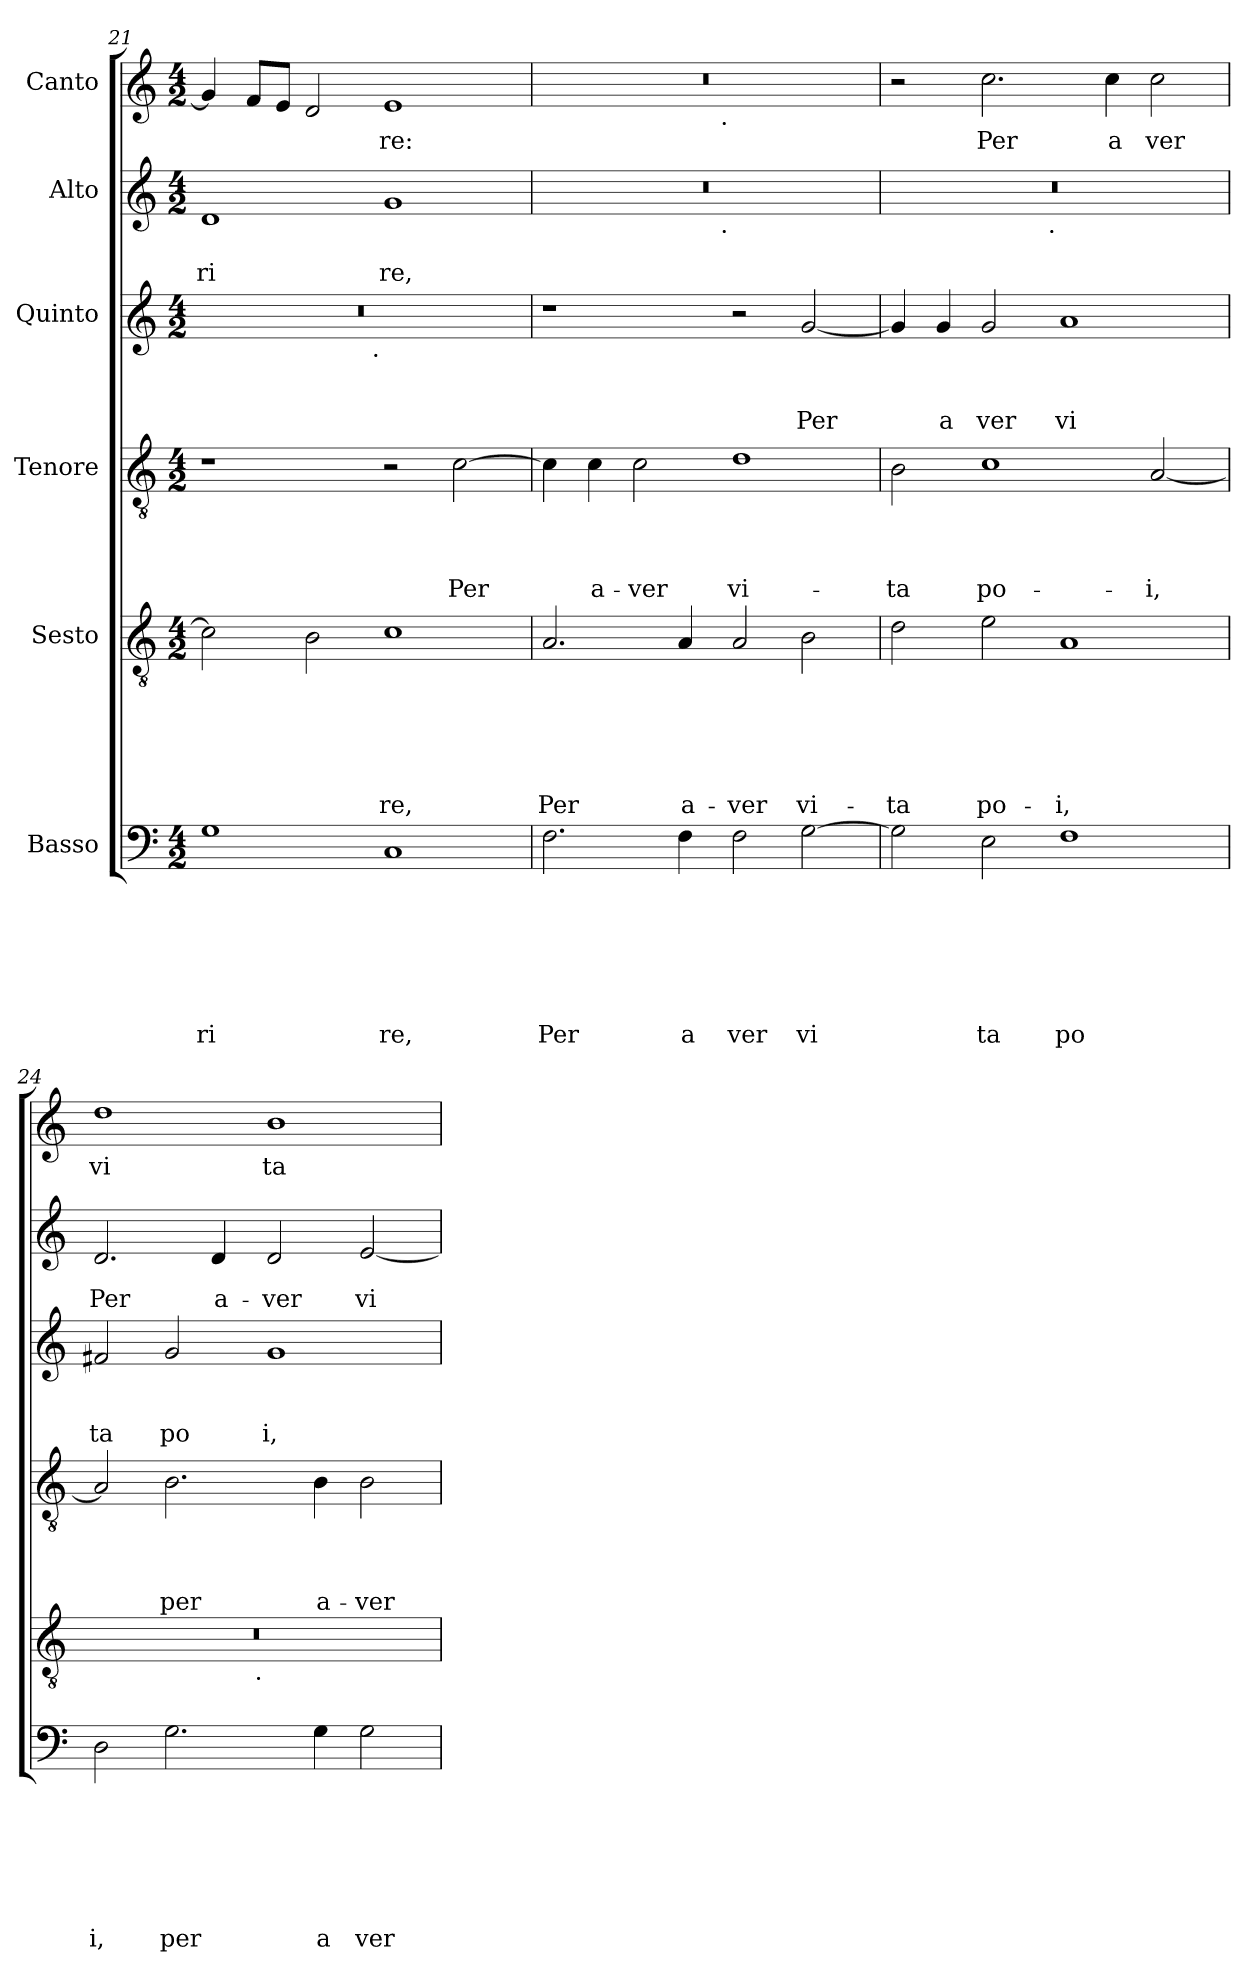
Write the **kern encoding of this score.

**kern	**text	**text	**text	**text	**text	**text	**text	**kern	**text	**text	**text	**text	**text	**text	**kern	**text	**text	**text	**text	**kern	**text	**text	**text	**kern	**text	**text	**kern	**text
*part6	*part6	*part6	*part6	*part6	*part6	*part6	*part6	*part5	*part5	*part5	*part5	*part5	*part5	*part5	*part4	*part4	*part4	*part4	*part4	*part3	*part3	*part3	*part3	*part2	*part2	*part2	*part1	*part1
*staff6	*staff6	*staff6	*staff6	*staff6	*staff6	*staff6	*staff6	*staff5	*staff5	*staff5	*staff5	*staff5	*staff5	*staff5	*staff4	*staff4	*staff4	*staff4	*staff4	*staff3	*staff3	*staff3	*staff3	*staff2	*staff2	*staff2	*staff1	*staff1
*I"Basso	*	*	*	*	*	*	*	*I"Sesto	*	*	*	*	*	*	*I"Tenore	*	*	*	*	*I"Quinto	*	*	*	*I"Alto	*	*	*I"Canto	*
*clefF4	*	*	*	*	*	*	*	*clefGv2	*	*	*	*	*	*	*clefGv2	*	*	*	*	*clefG2	*	*	*	*clefG2	*	*	*clefG2	*
*k[]	*	*	*	*	*	*	*	*k[]	*	*	*	*	*	*	*k[]	*	*	*	*	*k[]	*	*	*	*k[]	*	*	*k[]	*
*C:	*	*	*	*	*	*	*	*C:	*	*	*	*	*	*	*C:	*	*	*	*	*C:	*	*	*	*C:	*	*	*C:	*
*M4/2	*	*	*	*	*	*	*	*M4/2	*	*	*	*	*	*	*M4/2	*	*	*	*	*M4/2	*	*	*	*M4/2	*	*	*M4/2	*
=21	=21	=21	=21	=21	=21	=21	=21	=21	=21	=21	=21	=21	=21	=21	=21	=21	=21	=21	=21	=21	=21	=21	=21	=21	=21	=21	=21	=21
!	!	!	!	!	!	!	!LO:LY:b	!	!	!	!	!	!	!	!	!	!	!	!	!	!	!	!	!	!	!LO:LY:b	!	!
*	*	*	*	*	*	*	*	*	*	*	*	*	*	*	*	*	*	*	*	*^	*	*	*	*	*	*	*	*
1G	.	.	.	.	.	.	ri	2c\]	.	.	.	.	.	.	1r	.	.	.	.	0r	2ryy	.	.	.	1d	.	ri	4g/]	.
.	.	.	.	.	.	.	.	.	.	.	.	.	.	.	.	.	.	.	.	.	.	.	.	.	.	.	.	8f/L	.
.	.	.	.	.	.	.	.	.	.	.	.	.	.	.	.	.	.	.	.	.	.	.	.	.	.	.	.	8e/J	.
.	.	.	.	.	.	.	.	2B\	.	.	.	.	.	.	.	.	.	.	.	.	4...ryy	.	.	.	.	.	.	2d/	.
!	!	!	!	!	!	!	!	!	!	!	!	!	!	!	!	!	!	!	!	!	!LO:TX:b:t=.	!	!	!	!	!	!	!	!
.	.	.	.	.	.	.	.	.	.	.	.	.	.	.	.	.	.	.	.	.	1ryy	.	.	.	.	.	.	.	.
!	!	!	!	!	!	!	!LO:LY:b	!	!	!	!	!	!	!LO:LY:b	!	!	!	!	!	!	!	!	!	!	!	!	!LO:LY:b	!	!LO:LY:b
1C	.	.	.	.	.	.	re,	1c	.	.	.	.	.	re,	2r	.	.	.	.	.	.	.	.	.	1g	.	re,	1e	re:
!	!	!	!	!	!	!	!	!	!	!	!	!	!	!	!	!	!	!	!LO:LY:b	!	!	!	!	!	!	!	!	!	!
.	.	.	.	.	.	.	.	.	.	.	.	.	.	.	[<2c\	.	.	.	Per	.	.	.	.	.	.	.	.	.	.
.	.	.	.	.	.	.	.	.	.	.	.	.	.	.	.	.	.	.	.	.	32ryy	.	.	.	.	.	.	.	.
!!LO:PB:g=z
=22	=22	=22	=22	=22	=22	=22	=22	=22	=22	=22	=22	=22	=22	=22	=22	=22	=22	=22	=22	=22	=22	=22	=22	=22	=22	=22	=22	=22	=22
!	!	!	!	!	!	!	!LO:LY:b	!	!	!	!	!	!	!LO:LY:b	!	!	!	!	!	!	!	!	!	!	!	!	!	!	!
*	*	*	*	*	*	*	*	*	*	*	*	*	*	*	*	*	*	*	*	*v	*v	*	*	*	*^	*	*	*^	*
2.F\	.	.	.	.	.	.	Per	2.A/	.	.	.	.	.	Per	4c\]	.	.	.	.	1r	.	.	.	0r	2ryy	.	.	0r	2ryy	.
!	!	!	!	!	!	!	!	!	!	!	!	!	!	!	!	!	!	!	!LO:LY:b	!	!	!	!	!	!	!	!	!	!	!
.	.	.	.	.	.	.	.	.	.	.	.	.	.	.	4c\	.	.	.	a-	.	.	.	.	.	.	.	.	.	.	.
!	!	!	!	!	!	!	!	!	!	!	!	!	!	!	!	!	!	!	!LO:LY:b	!	!	!	!	!	!	!	!	!	!	!
.	.	.	.	.	.	.	.	.	.	.	.	.	.	.	2c\	.	.	.	-ver	.	.	.	.	.	4...ryy	.	.	.	4...ryy	.
!	!	!	!	!	!	!	!LO:LY:b	!	!	!	!	!	!	!LO:LY:b	!	!	!	!	!	!	!	!	!	!	!	!	!	!	!	!
4F\	.	.	.	.	.	.	a	4A/	.	.	.	.	.	a-	.	.	.	.	.	.	.	.	.	.	.	.	.	.	.	.
!	!	!	!	!	!	!	!	!	!	!	!	!	!	!	!	!	!	!	!	!	!	!	!	!	!	!	!	!	!LO:TX:b:t=.	!
!	!	!	!	!	!	!	!	!	!	!	!	!	!	!	!	!	!	!	!	!	!	!	!	!	!LO:TX:b:t=.	!	!	!	!	!
.	.	.	.	.	.	.	.	.	.	.	.	.	.	.	.	.	.	.	.	.	.	.	.	.	1ryy	.	.	.	1ryy	.
!	!	!	!	!	!	!	!LO:LY:b	!	!	!	!	!	!	!LO:LY:b	!	!	!	!	!LO:LY:b	!	!	!	!	!	!	!	!	!	!	!
2F\	.	.	.	.	.	.	ver	2A/	.	.	.	.	.	-ver	1d	.	.	.	vi-	2r	.	.	.	.	.	.	.	.	.	.
!	!	!	!	!	!	!	!LO:LY:b	!	!	!	!	!	!	!LO:LY:b	!	!	!	!	!	!	!	!	!LO:LY:b	!	!	!	!	!	!	!
[>2G\	.	.	.	.	.	.	vi	2B\	.	.	.	.	.	vi-	.	.	.	.	.	[<2g/	.	.	Per	.	.	.	.	.	.	.
.	.	.	.	.	.	.	.	.	.	.	.	.	.	.	.	.	.	.	.	.	.	.	.	.	32ryy	.	.	.	32ryy	.
=23	=23	=23	=23	=23	=23	=23	=23	=23	=23	=23	=23	=23	=23	=23	=23	=23	=23	=23	=23	=23	=23	=23	=23	=23	=23	=23	=23	=23	=23	=23
!	!	!	!	!	!	!	!	!	!	!	!	!	!	!LO:LY:b	!	!	!	!	!LO:LY:b	!	!	!	!	!	!	!	!	!	!	!
*	*	*	*	*	*	*	*	*	*	*	*	*	*	*	*	*	*	*	*	*	*	*	*	*	*	*	*	*v	*v	*
2G\]	.	.	.	.	.	.	.	2d\	.	.	.	.	.	-ta	2B\	.	.	.	-ta	4g/]	.	.	.	0r	2ryy	.	.	2r	.
!	!	!	!	!	!	!	!	!	!	!	!	!	!	!	!	!	!	!	!	!	!	!	!LO:LY:b	!	!	!	!	!	!
.	.	.	.	.	.	.	.	.	.	.	.	.	.	.	.	.	.	.	.	4g/	.	.	a	.	.	.	.	.	.
!	!	!	!	!	!	!	!LO:LY:b	!	!	!	!	!	!	!LO:LY:b	!	!	!	!	!LO:LY:b	!	!	!	!LO:LY:b	!	!	!	!	!	!LO:LY:b
2E\	.	.	.	.	.	.	ta	2e\	.	.	.	.	.	po-	1c	.	.	.	po-	2g/	.	.	ver	.	4...ryy	.	.	2.cc\	Per
!	!	!	!	!	!	!	!	!	!	!	!	!	!	!	!	!	!	!	!	!	!	!	!	!	!LO:TX:b:t=.	!	!	!	!
.	.	.	.	.	.	.	.	.	.	.	.	.	.	.	.	.	.	.	.	.	.	.	.	.	1ryy	.	.	.	.
!	!	!	!	!	!	!	!LO:LY:b	!	!	!	!	!	!	!LO:LY:b	!	!	!	!	!	!	!	!	!LO:LY:b	!	!	!	!	!	!
1F	.	.	.	.	.	.	po	1A	.	.	.	.	.	-i,	.	.	.	.	.	1a	.	.	vi	.	.	.	.	.	.
!	!	!	!	!	!	!	!	!	!	!	!	!	!	!	!	!	!	!	!	!	!	!	!	!	!	!	!	!	!LO:LY:b
.	.	.	.	.	.	.	.	.	.	.	.	.	.	.	.	.	.	.	.	.	.	.	.	.	.	.	.	4cc\	a
!	!	!	!	!	!	!	!	!	!	!	!	!	!	!	!	!	!	!	!LO:LY:b	!	!	!	!	!	!	!	!	!	!LO:LY:b
.	.	.	.	.	.	.	.	.	.	.	.	.	.	.	[<2A/	.	.	.	-i,	.	.	.	.	.	.	.	.	2cc\	ver
.	.	.	.	.	.	.	.	.	.	.	.	.	.	.	.	.	.	.	.	.	.	.	.	.	32ryy	.	.	.	.
=24	=24	=24	=24	=24	=24	=24	=24	=24	=24	=24	=24	=24	=24	=24	=24	=24	=24	=24	=24	=24	=24	=24	=24	=24	=24	=24	=24	=24	=24
!	!	!	!	!	!	!	!LO:LY:b	!	!	!	!	!	!	!	!	!	!	!	!	!	!	!	!LO:LY:b	!	!	!	!LO:LY:b	!	!LO:LY:b
*	*	*	*	*	*	*	*	*^	*	*	*	*	*	*	*	*	*	*	*	*	*	*	*	*v	*v	*	*	*	*
2D\	.	.	.	.	.	.	i,	0r	2ryy	.	.	.	.	.	.	2A/]	.	.	.	.	2f#X/	.	.	ta	2.d/	.	Per	1dd	vi
!	!	!	!	!	!	!	!LO:LY:b	!	!	!	!	!	!	!	!	!	!	!	!	!LO:LY:b	!	!	!	!LO:LY:b	!	!	!	!	!
2.G\	.	.	.	.	.	.	per	.	4...ryy	.	.	.	.	.	.	2.B\	.	.	.	per	2g/	.	.	po	.	.	.	.	.
!	!	!	!	!	!	!	!	!	!	!	!	!	!	!	!	!	!	!	!	!	!	!	!	!	!	!	!LO:LY:b	!	!
.	.	.	.	.	.	.	.	.	.	.	.	.	.	.	.	.	.	.	.	.	.	.	.	.	4d/	.	a-	.	.
!	!	!	!	!	!	!	!	!	!LO:TX:b:t=.	!	!	!	!	!	!	!	!	!	!	!	!	!	!	!	!	!	!	!	!
.	.	.	.	.	.	.	.	.	1ryy	.	.	.	.	.	.	.	.	.	.	.	.	.	.	.	.	.	.	.	.
!	!	!	!	!	!	!	!	!	!	!	!	!	!	!	!	!	!	!	!	!	!	!	!	!LO:LY:b	!	!	!LO:LY:b	!	!LO:LY:b
.	.	.	.	.	.	.	.	.	.	.	.	.	.	.	.	.	.	.	.	.	1g	.	.	i,	2d/	.	-ver	1b	ta
!	!	!	!	!	!	!	!LO:LY:b	!	!	!	!	!	!	!	!	!	!	!	!	!LO:LY:b	!	!	!	!	!	!	!	!	!
4G\	.	.	.	.	.	.	a	.	.	.	.	.	.	.	.	4B\	.	.	.	a-	.	.	.	.	.	.	.	.	.
!	!	!	!	!	!	!	!LO:LY:b	!	!	!	!	!	!	!	!	!	!	!	!	!LO:LY:b	!	!	!	!	!	!	!LO:LY:b	!	!
2G\	.	.	.	.	.	.	ver	.	.	.	.	.	.	.	.	2B\	.	.	.	-ver	.	.	.	.	[<2e/	.	vi-	.	.
.	.	.	.	.	.	.	.	.	32ryy	.	.	.	.	.	.	.	.	.	.	.	.	.	.	.	.	.	.	.	.
*	*	*	*	*	*	*	*	*v	*v	*	*	*	*	*	*	*	*	*	*	*	*	*	*	*	*	*	*	*	*
=	=	=	=	=	=	=	=	=	=	=	=	=	=	=	=	=	=	=	=	=	=	=	=	=	=	=	=	=
*-	*-	*-	*-	*-	*-	*-	*-	*-	*-	*-	*-	*-	*-	*-	*-	*-	*-	*-	*-	*-	*-	*-	*-	*-	*-	*-	*-	*-
